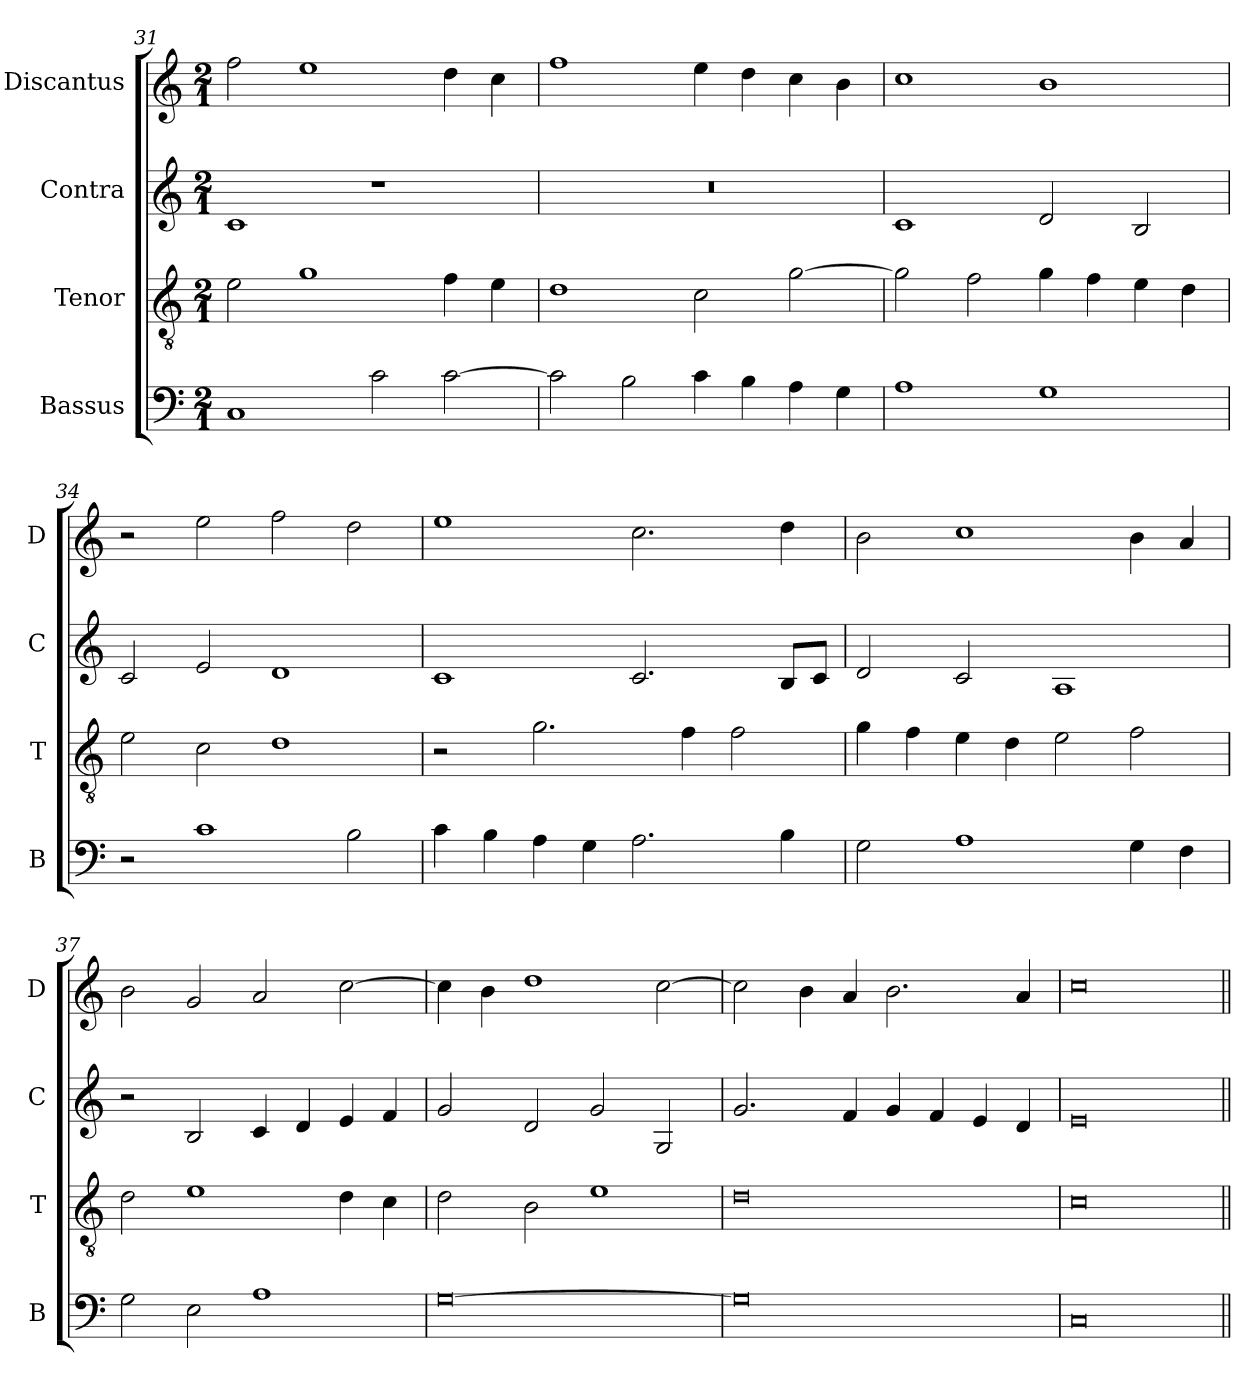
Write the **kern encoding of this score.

**kern	**kern	**kern	**kern
*part4	*part3	*part2	*part1
*staff4	*staff3	*staff2	*staff1
*I"Bassus	*I"Tenor	*I"Contra	*I"Discantus
*I'B	*I'T	*I'C	*I'D
*clefF4	*clefGv2	*clefG2	*clefG2
*k[]	*k[]	*k[]	*k[]
*M2/1	*M2/1	*M2/1	*M2/1
=31	=31	=31	=31
1C	2e\	1c	2ff\
.	1g	.	1ee
2c\	.	1r	.
[2c\	4f\	.	4dd\
.	4e\	.	4cc\
=32	=32	=32	=32
2c\]	1d	0r	1ff
2B\	.	.	.
4c\	2c\	.	4ee\
4B\	.	.	4dd\
4A\	[2g\	.	4cc\
4G\	.	.	4b\
=33	=33	=33	=33
1A	2g\]	1c	1cc
.	2f\	.	.
1G	4g\	2d/	1b
.	4f\	.	.
.	4e\	2B/	.
.	4d\	.	.
=34	=34	=34	=34
2r	2e\	2c/	2r
1c	2c\	2e/	2ee\
.	1d	1d	2ff\
2B\	.	.	2dd\
=35	=35	=35	=35
4c\	2r	1c	1ee
4B\	.	.	.
4A\	2.g\	.	.
4G\	.	.	.
2.A\	.	2.c/	2.cc\
.	4f\	.	.
.	2f\	.	.
4B\	.	8B/L	4dd\
.	.	8c/J	.
=36	=36	=36	=36
2G\	4g\	2d/	2b\
.	4f\	.	.
1A	4e\	2c/	1cc
.	4d\	.	.
.	2e\	1A	.
4G\	2f\	.	4b\
4F\	.	.	4a/
=37	=37	=37	=37
2G\	2d\	2r	2b\
2E\	1e	2B/	2g/
1A	.	4c/	2a/
.	.	4d/	.
.	4d\	4e/	[2cc\
.	4c\	4f/	.
=38	=38	=38	=38
[0G	2d\	2g/	4cc\]
.	.	.	4b\
.	2B\	2d/	1dd
.	1e	2g/	.
.	.	2G/	[2cc\
=39	=39	=39	=39
0G]	0d	2.g/	2cc\]
.	.	.	4b\
.	.	4f/	4a/
.	.	4g/	2.b\
.	.	4f/	.
.	.	4e/	.
.	.	4d/	4a/
=40	=40	=40	=40
0C	0c	0e	0cc
=||	=||	=||	=||
*-	*-	*-	*-
